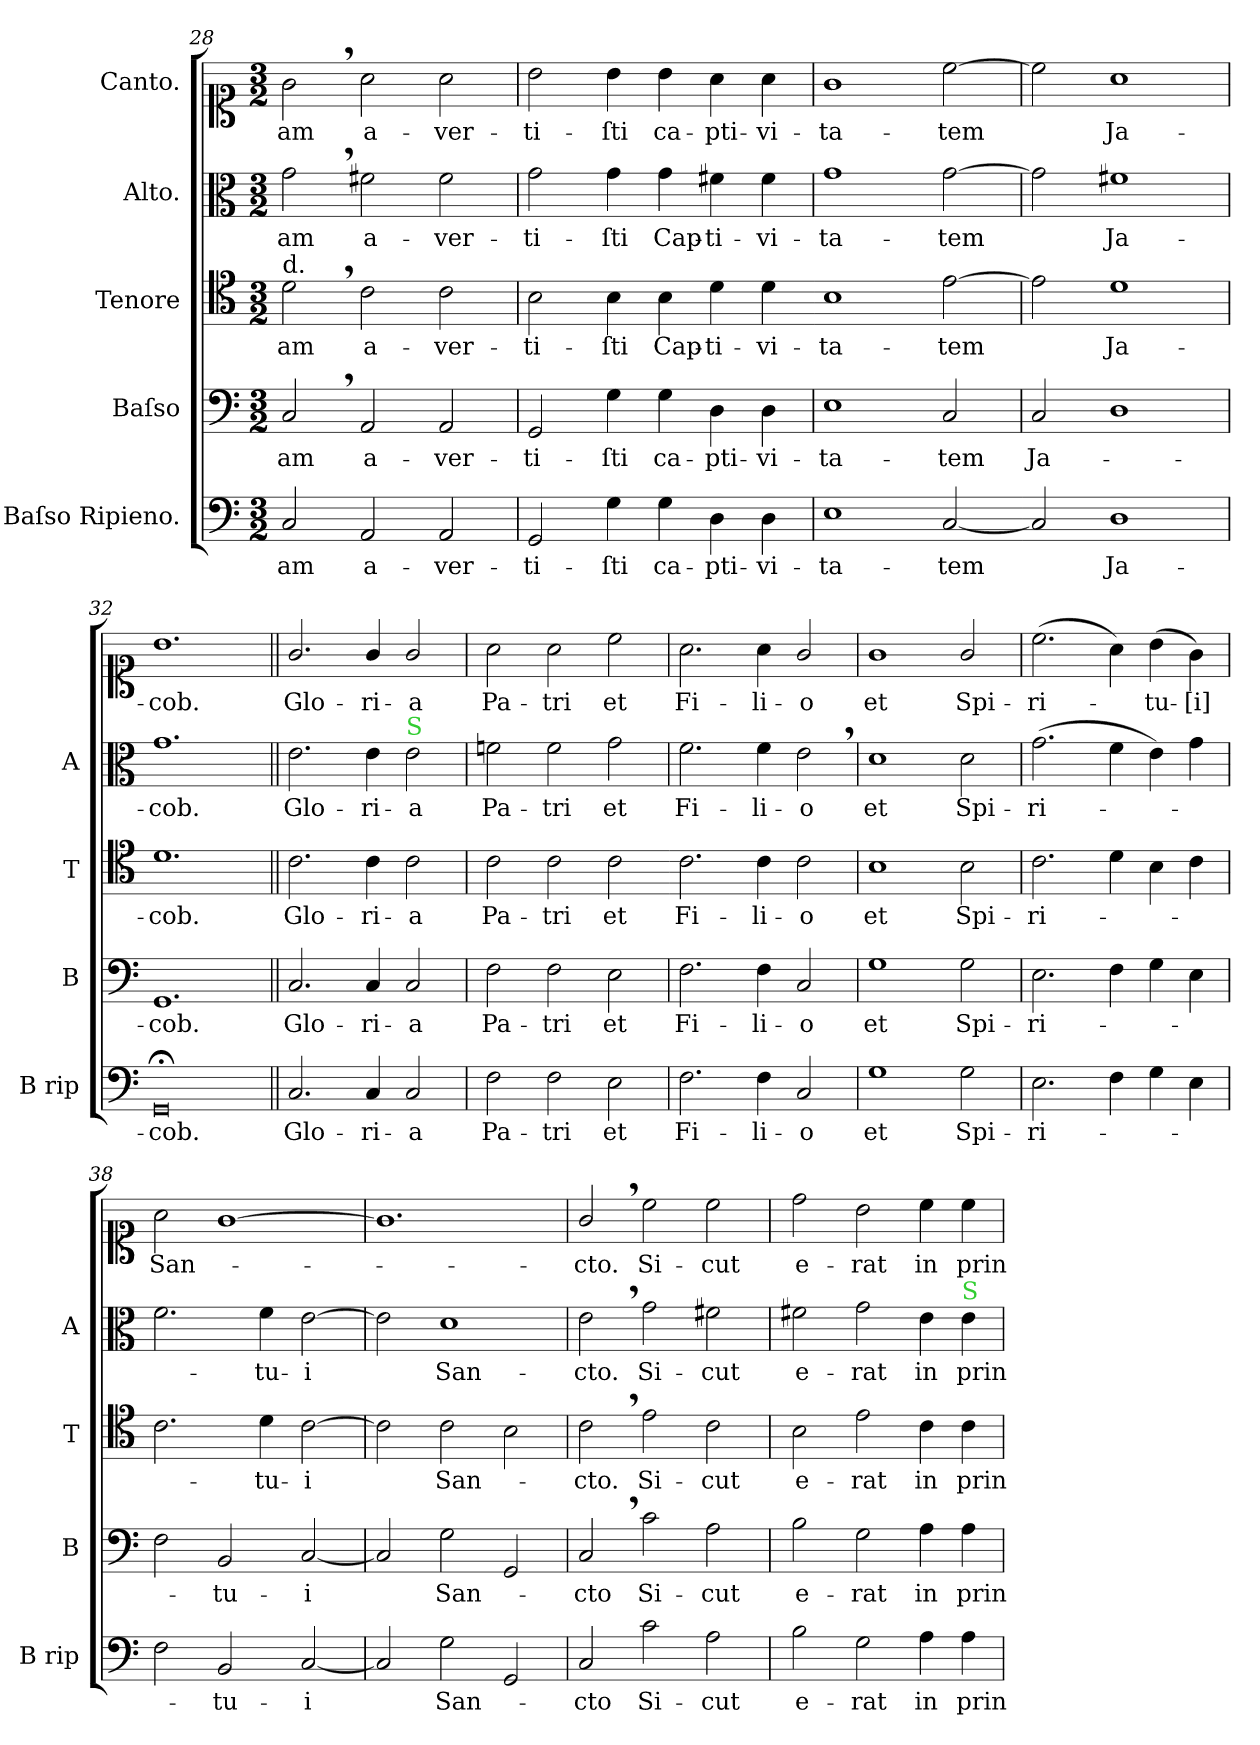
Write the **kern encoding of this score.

**kern	**text	**kern	**text	**kern	**text	**kern	**text	**kern	**text
*part5	*part5	*part4	*part4	*part3	*part3	*part2	*part2	*part1	*part1
*staff5	*staff5	*staff4	*staff4	*staff3	*staff3	*staff2	*staff2	*staff1	*staff1
*I"Baſso Ripieno.	*	*I"Baſso	*	*I"Tenore	*	*I"Alto.	*	*I"Canto.	*
*I'B rip	*	*I'B	*	*I'T	*	*I'A	*	*	*
*clefF4	*	*clefF4	*	*clefC4	*	*clefC3	*	*clefC1	*
*k[]	*	*k[]	*	*k[]	*	*k[]	*	*k[]	*
*M3/2	*	*M3/2	*	*M3/2	*	*M3/2	*	*M3/2	*
=28	=28	=28	=28	=28	=28	=28	=28	=28	=28
!	!	!	!	!LO:TX:a:t=d.	!	!	!	!	!
2C/	-am	2C,</	-am	2d,<\	-am	2g,<\	-am	2g,<\	-am
2AA/	a-	2AA/	a-	2c\	a-	2f#X\	a-	2a\	a-
2AA/	-ver-	2AA/	-ver-	2c\	-ver-	2f#\	-ver-	2a\	-ver-
=29	=29	=29	=29	=29	=29	=29	=29	=29	=29
2GG/	-ti-	2GG/	-ti-	2B\	-ti-	2g\	-ti-	2b\	-ti-
4G\	-ſti	4G\	-ſti	4B\	-ſti	4g\	-ſti	4b\	-ſti
4G\	ca-	4G\	ca-	4B\	Cap-	4g\	Cap-	4b\	ca-
4D\	-pti-	4D\	-pti-	4d\	-ti-	4f#X\	-ti-	4a\	-pti-
4D\	-vi-	4D\	-vi-	4d\	-vi-	4f#\	-vi-	4a\	-vi-
=30	=30	=30	=30	=30-	=30	=30	=30	=30	=30
1E	-ta-	1E	-ta-	1B	-ta-	1g	-ta-	1g	-ta-
[2C	-tem	2C/	-tem	[2e\	-tem	[2g\	-tem	[2cc\	-tem
=31-	=31	=31	=31	=31	=31	=31	=31	=31	=31
2C]	.	2C/	Ja-	2e\]	.	2g\]	.	2cc\]	.
1D	Ja-	1D	.	1d	Ja-	1f#X	Ja-	1a	Ja-
=32	=32	=32	=32	=32	=32	=32	=32	=32	=32
!LO:N:vis=0	!	!	!	!	!	!	!	!	!
1.GG;<	-cob.	1.GG	-cob.	1.d	-cob.	1.g	-cob.	1.b	-cob.
=33||	=33||	=33||	=33||	=33||	=33||	=33||	=33||	=33||	=33||
2.C/	Glo-	2.C/	Glo-	2.c\	Glo-	2.e\	Glo-	2.g/	Glo-
4C/	-ri-	4C/	-ri-	4c\	-ri-	4e\	-ri-	4g/	-ri-
!	!	!	!	!	!	!LO:TX:a:color=limegreen:t=S	!	!	!
2C/	-a	2C/	-a	2c\	-a	2e\	-a	2g/	-a
=34	=34	=34	=34	=34	=34	=34	=34	=34	=34
2F\	Pa-	2F\	Pa-	2c\	Pa-	2fn\	Pa-	2a\	Pa-
2F\	-tri	2F\	-tri	2c\	-tri	2f\	-tri	2a\	-tri
2E\	et	2E\	et	2c\	et	2g\	et	2cc\	et
=35	=35	=35	=35	=35-	=35	=35	=35	=35	=35
2.F\	Fi-	2.F\	Fi-	2.c\	Fi-	2.f\	Fi-	2.a\	Fi-
4F\	-li-	4F\	-li-	4c\	-li-	4f\	-li-	4a\	-li-
2C/	-o	2C/	-o	2c\	-o	2e,<\	-o	2g/	-o
=36	=36	=36	=36	=36	=36	=36	=36	=36	=36
1G	et	1G	et	1B	et	1d	et	1g	et
2G\	Spi-	2G\	Spi-	2B\	Spi-	2d\	Spi-	2g/	Spi-
=37	=37	=37	=37	=37	=37	=37	=37	=37	=37
2.E\	-ri-	2.E\	-ri-	2.c\	-ri-	(2.g\	ri-	(2.cc\	-ri-
4F\	.	4F\	.	4d\	.	4f\	.	4a\)	.
4G\	.	4G\	.	4B\	.	4e\)	.	(4b\	-tu-
4E\	.	4E\	.	4c\	.	4g\	.	4g\)	-[i]
=38	=38	=38	=38	=38	=38	=38	=38	=38	=38
2F\	.	2F\	.	2.c\	.	2.f\	.	2a\	San-
2BB/	-tu-	2BB/	-tu-	.	.	.	.	[1g	.
.	.	.	.	4d\	-tu-	4f\	tu-	.	.
[2C/	-i	[2C/	-i	[2c\	-i	[2e\	-i	.	.
=39	=39	=39	=39	=39	=39	=39	=39	=39	=39
2C/]	.	2C/]	.	2c\]	.	2e\]	.	1.g]	.
2G\	San-	2G\	San-	2c\	San-	1d	San-	.	.
2GG/	.	2GG/	.	2B\	.	.	.	.	.
=40	=40	=40	=40	=40	=40	=40	=40	=40	=40
2C/	-cto	2C,</	-cto	2c,<\	-cto.	2e,<\	-cto.	2g,</	-cto.
2c\	Si-	2c\	Si-	2e\	Si-	2g\	Si-	2cc\	Si-
2A\	-cut	2A\	-cut	2c\	-cut	2f#X\	-cut	2cc\	-cut
=41	=41	=41	=41	=41	=41	=41	=41	=41	=41
2B\	e-	2B\	e-	2B\	e-	2f#X\	e-	2dd\	e-
2G\	-rat	2G\	-rat	2e\	-rat	2g\	-rat	2b\	-rat
4A\	in	4A\	in	4c\	in	4e\	in	4cc\	in
!	!	!	!	!	!	!LO:TX:a:color=limegreen:t=S	!	!	!
4A\	prin-	4A\	prin-	4c\	prin-	4e\	prin-	4cc\	prin-
=	=	=	=	=	=	=	=	=	=
*-	*-	*-	*-	*-	*-	*-	*-	*-	*-
